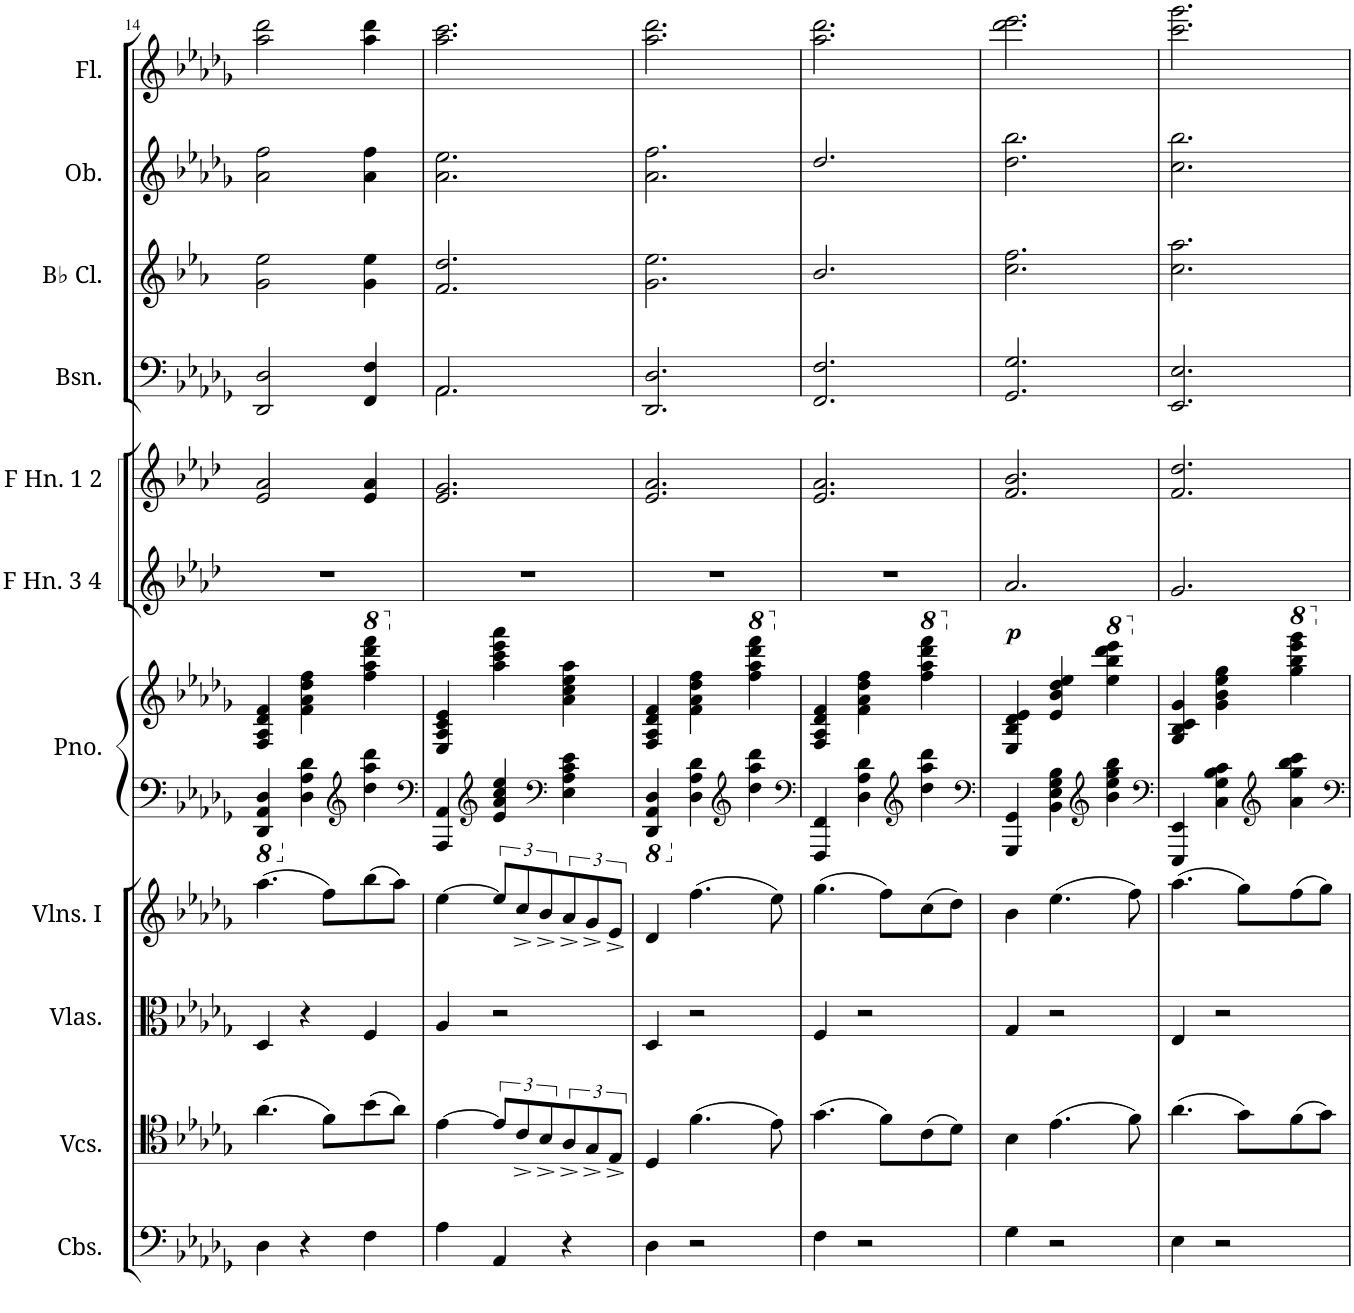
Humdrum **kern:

**kern	**kern	**kern	**kern	**kern	**kern	**kern	**dynam	**kern	**kern	**kern	**kern	**kern
*part11	*part10	*part9	*part8	*part7	*part7	*part6	*part6	*part5	*part4	*part3	*part2	*part1
*staff12	*staff11	*staff10	*staff9	*staff8	*staff7	*staff6	*staff6	*staff5	*staff4	*staff3	*staff2	*staff1
*I"Contrabasses	*I"Violoncellos	*I"Violas	*I"Violins I	*I"Grand Piano	*	*I"F Horn 3 &amp; 4	*	*I"F Horn 1 &amp; 2	*I"Bassoon	*I"Bb Clarinet	*I"Oboe	*I"Flute
*I'Cbs.	*I'Vcs.	*I'Vlas.	*I'Vlns. I	*I'Pno.	*	*I'F Hn. 3 4	*	*I'F Hn. 1 2	*I'Bsn.	*I'Bb Cl.	*I'Ob.	*I'Fl.
!!LO:PB:g=z
*clefF4	*clefC4	*clefC3	*clefG2	*clefF4	*clefG2	*clefG2	*	*clefG2	*clefF4	*clefG2	*clefG2	*clefG2
*Trd7c12	*	*	*	*	*	*Trd4c7	*	*Trd4c7	*	*Trd1c2	*	*
*k[b-e-a-d-g-]	*k[b-e-a-d-g-]	*k[b-e-a-d-g-]	*k[b-e-a-d-g-]	*k[b-e-a-d-g-]	*k[b-e-a-d-g-]	*k[b-e-a-d-]	*	*k[b-e-a-d-]	*k[b-e-a-d-g-]	*k[b-e-a-]	*k[b-e-a-d-g-]	*k[b-e-a-d-g-]
*M6/8	*M6/8	*M6/8	*M6/8	*M6/8	*M6/8	*M6/8	*	*M6/8	*M6/8	*M6/8	*M6/8	*M6/8
*	*	*	*	*8ba	*	*	*	*	*	*	*	*
=14	=14	=14	=14	=14	=14	=14	=14	=14	=14	=14	=14	=14
4D-\	(4.a-\	4D-/	(4.aa-\	4DDD-/ 4AAA-/ 4DD-/	4F/ 4A-/ 4d-/ 4f/	2.r	.	2e-/ 2a-/	2DD-/ 2D-/	2g\ 2ee-\	2a-\ 2ff\	2aa-\ 2ddd-\
*	*	*	*	*X8ba	*	*	*	*	*	*	*	*
4r	.	4r	.	4D-\ 4A-\ 4d-\	4f\ 4a-\ 4dd-\ 4ff\	.	.	.	.	.	.	.
.	8f\L)	.	8ff\L)	.	.	.	.	.	.	.	.	.
*	*	*	*	*clefG2	*	*	*	*	*	*	*	*
*	*	*	*	*	*8va	*	*	*	*	*	*	*
4F\	(8b-\	4F/	(8bb-\	4dd-\ 4aa-\ 4ddd-\	4fff\ 4aaa-\ 4dddd-\ 4ffff\	.	.	4e-/ 4a-/	4FF/ 4F/	4g\ 4ee-\	4a-\ 4ff\	4aa-\ 4ddd-\
.	8a-\J)	.	8aa-\J)	.	.	.	.	.	.	.	.	.
=15	=15	=15	=15	=15	=15	=15	=15	=15	=15	=15	=15	=15
*	*	*	*	*clefF4	*	*	*	*	*	*	*	*
*	*	*	*	*	*X8va	*	*	*	*	*	*	*
*	*	*	*	*	*	*	*	*	*^	*	*	*
4A-\	[4e-\	4A-/	[4ee-\	4AAA-/ 4AA-/	4E-/ 4A-/ 4c/ 4e-/	2.r	.	2.e-/ 2.g/	2.AA-/	2.AA-\	2.f/ 2.dd/	2.a-\ 2.ee-\	2.aa-\ 2.ccc\
*	*	*	*	*clefG2	*	*	*	*	*	*	*	*	*
4AA-/	12e-/L]	2r	12ee-/L]	4e-/ 4a-/ 4cc/ 4ee-/	4aa-\ 4ccc\ 4eee-\ 4aaa-\	.	.	.	.	.	.	.	.
.	12c^/	.	12cc^/	.	.	.	.	.	.	.	.	.	.
.	12B-^/	.	12b-^/	.	.	.	.	.	.	.	.	.	.
*	*	*	*	*clefF4	*	*	*	*	*	*	*	*	*
4r	12A-^/	.	12a-^/	4E-\ 4A-\ 4c\ 4e-\	4a-\ 4cc\ 4ee-\ 4aa-\	.	.	.	.	.	.	.	.
.	12G-^/	.	12g-^/	.	.	.	.	.	.	.	.	.	.
.	12E-^/J	.	12e-^/J	.	.	.	.	.	.	.	.	.	.
*	*	*	*	*	*	*	*	*	*v	*v	*	*	*
=16	=16	=16	=16	=16	=16	=16	=16	=16	=16	=16	=16	=16
*	*	*	*	*8ba	*	*	*	*	*	*	*	*
4D-\	4D-/	4D-/	4d-/	4DDD-/ 4AAA-/ 4DD-/	4F/ 4A-/ 4d-/ 4f/	2.r	.	2.e-/ 2.a-/	2.DD-/ 2.D-/	2.g\ 2.ee-\	2.a-\ 2.ff\	2.aa-\ 2.ddd-\
*	*	*	*	*X8ba	*	*	*	*	*	*	*	*
2r	(4.f\	2r	(4.ff\	4D-\ 4A-\ 4d-\	4f\ 4a-\ 4dd-\ 4ff\	.	.	.	.	.	.	.
*	*	*	*	*clefG2	*	*	*	*	*	*	*	*
*	*	*	*	*	*8va	*	*	*	*	*	*	*
.	.	.	.	4dd-\ 4aa-\ 4ddd-\	4fff\ 4aaa-\ 4dddd-\ 4ffff\	.	.	.	.	.	.	.
.	8e-\)	.	8ee-\)	.	.	.	.	.	.	.	.	.
=17	=17	=17	=17	=17	=17	=17	=17	=17	=17	=17	=17	=17
*	*	*	*	*clefF4	*	*	*	*	*	*	*	*
*	*	*	*	*	*X8va	*	*	*	*	*	*	*
4F\	(4.g-\	4F/	(4.gg-\	4FFF/ 4FF/	4F/ 4A-/ 4d-/ 4f/	2.r	.	2.e-/ 2.a-/	2.FF/ 2.F/	2.b-/	2.dd-/	2.aa-\ 2.ddd-\
2r	.	2r	.	4D-\ 4A-\ 4d-\	4f\ 4a-\ 4dd-\ 4ff\	.	.	.	.	.	.	.
.	8f\L)	.	8ff\L)	.	.	.	.	.	.	.	.	.
*	*	*	*	*clefG2	*	*	*	*	*	*	*	*
*	*	*	*	*	*8va	*	*	*	*	*	*	*
.	(8c\	.	(8cc\	4dd-\ 4aa-\ 4ddd-\	4fff\ 4aaa-\ 4dddd-\ 4ffff\	.	.	.	.	.	.	.
.	8d-\J)	.	8dd-\J)	.	.	.	.	.	.	.	.	.
=18	=18	=18	=18	=18	=18	=18	=18	=18	=18	=18	=18	=18
*	*	*	*	*clefF4	*	*	*	*	*	*	*	*
*	*	*	*	*	*X8va	*	*	*	*	*	*	*
!	!	!	!	!	!	!	!LO:DY:b	!	!	!	!	!
4G-\	4B-\	4G-/	4b-\	4GGG-/ 4GG-/	4E-/ 4B-/ 4d-/ 4e-/	2.a-/	p	2.f/ 2.b-/	2.GG-/ 2.G-/	2.cc\ 2.ff\	2.dd-\ 2.bb-\	2.ddd-\ 2.eee-\
2r	(4.e-\	2r	(4.ee-\	4BB-\ 4E-\ 4G-\ 4B-\	4e-/ 4b-/ 4dd-/ 4ee-/	.	.	.	.	.	.	.
*	*	*	*	*clefG2	*	*	*	*	*	*	*	*
*	*	*	*	*	*8va	*	*	*	*	*	*	*
.	.	.	.	4b-\ 4ee-\ 4gg-\ 4bb-\	4eee-\ 4bbb-\ 4dddd-\ 4eeee-\	.	.	.	.	.	.	.
.	8f\)	.	8ff\)	.	.	.	.	.	.	.	.	.
=19	=19	=19	=19	=19	=19	=19	=19	=19	=19	=19	=19	=19
*	*	*	*	*clefF4	*	*	*	*	*	*	*	*
*	*	*	*	*	*X8va	*	*	*	*	*	*	*
4E-\	(4.a-\	4E-/	(4.aa-\	4EEE-/ 4EE-/	4G-/ 4B-/ 4c/ 4g-/	2.g/	.	2.f/ 2.dd-/	2.EE-/ 2.E-/	2.cc\ 2.aa-\	2.cc\ 2.bb-\	2.ccc\ 2.ggg-\
2r	.	2r	.	4C\ 4G-\ 4B-\ 4c\	4g-\ 4b-\ 4ee-\ 4gg-\	.	.	.	.	.	.	.
.	8g-\L)	.	8gg-\L)	.	.	.	.	.	.	.	.	.
*	*	*	*	*clefG2	*	*	*	*	*	*	*	*
*	*	*	*	*	*8va	*	*	*	*	*	*	*
.	(8f\	.	(8ff\	4a-\ 4gg-\ 4bb-\ 4ccc\	4ggg-\ 4bbb-\ 4eeee-\ 4gggg-\	.	.	.	.	.	.	.
.	8g-\J)	.	8gg-\J)	.	.	.	.	.	.	.	.	.
*	*	*	*	*	*X8va	*	*	*	*	*	*	*
=	=	=	=	=	=	=	=	=	=	=	=	=
*-	*-	*-	*-	*-	*-	*-	*-	*-	*-	*-	*-	*-
